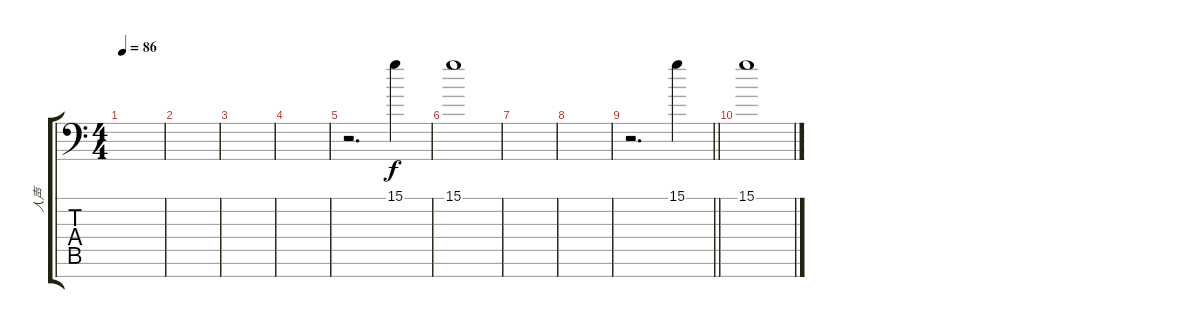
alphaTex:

\track ("人声" "人声") {instrument clarinet}
\staff {score tabs}
\tuning (E4 B3 G3 D3 A2 E2 C-1) {hide}
\ts (4 4)
\tempo 86
\clef f4
\ks c
|
|
|
|
r.2{d} 15.1.4 |
15.1.1 |
|
|
\barLineRight lightlight
r.2{d} 15.1.4 |
\section ("" "")
15.1.1
